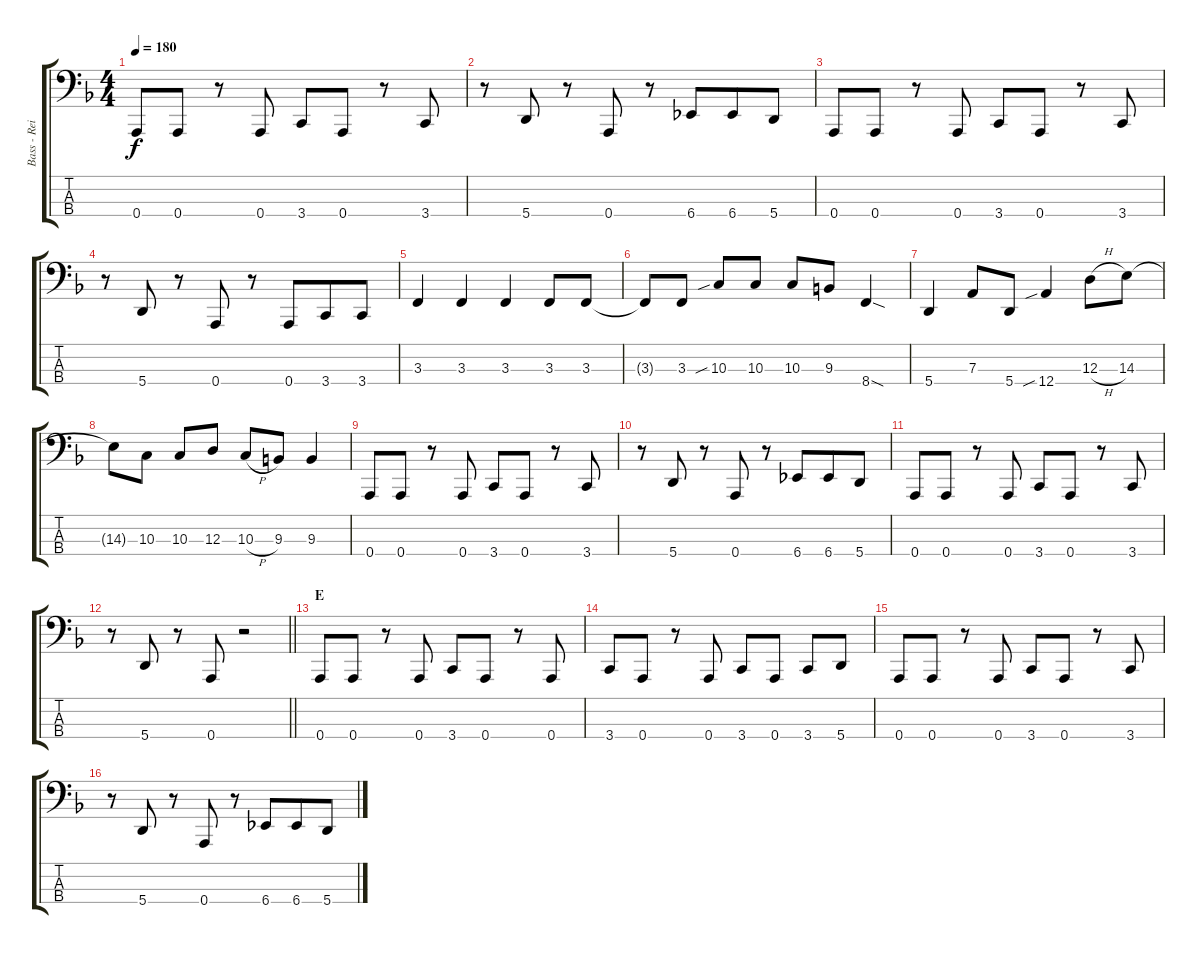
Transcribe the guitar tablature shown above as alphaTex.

\track ("Bass - Reita" "Bass - Rei") {instrument electricbasspick}
\staff {score tabs}
\tuning (C2 G1 D1 A0) {hide}
\ts (4 4)
\tempo 180
\clef f4
\ks f
0.4.8{dy f} 0.4.8 r.8 0.4.8 3.4.8 0.4.8 r.8 3.4.8 |
r.8 5.4.8 r.8 0.4.8 r.8 6.4.8{beam merge} 6.4.8 5.4.8 |
0.4.8 0.4.8 r.8 0.4.8 3.4.8 0.4.8 r.8 3.4.8 |
r.8 5.4.8 r.8 0.4.8 r.8 0.4.8{beam merge} 3.4.8 3.4.8 |
3.3.4 3.3.4 3.3.4 3.3.8 3.3.8 |
3.3{t}.8 3.3.8 10.3{sib}.8 10.3.8 10.3.8 9.3.8 8.4{sod}.4 |
5.4.4 7.3.8 5.4.8 12.4{sib}.4 12.3{h}.8 14.3.8 |
14.3{t}.8 10.3.8 10.3.8 12.3.8 10.3{h}.8 9.3.8 9.3.4 |
0.4.8 0.4.8 r.8 0.4.8 3.4.8 0.4.8 r.8 3.4.8 |
r.8 5.4.8 r.8 0.4.8 r.8 6.4.8{beam merge} 6.4.8 5.4.8 |
0.4.8 0.4.8 r.8 0.4.8 3.4.8 0.4.8 r.8 3.4.8 |
\barLineRight lightlight
r.8 5.4.8 r.8 0.4.8 r.2 |
\section ("" "E")
0.4.8 0.4.8 r.8 0.4.8 3.4.8 0.4.8 r.8 0.4.8 |
3.4.8 0.4.8 r.8 0.4.8 3.4.8 0.4.8 3.4.8 5.4.8 |
0.4.8 0.4.8 r.8 0.4.8 3.4.8 0.4.8 r.8 3.4.8 |
r.8 5.4.8 r.8 0.4.8 r.8 6.4.8{beam merge} 6.4.8 5.4.8
